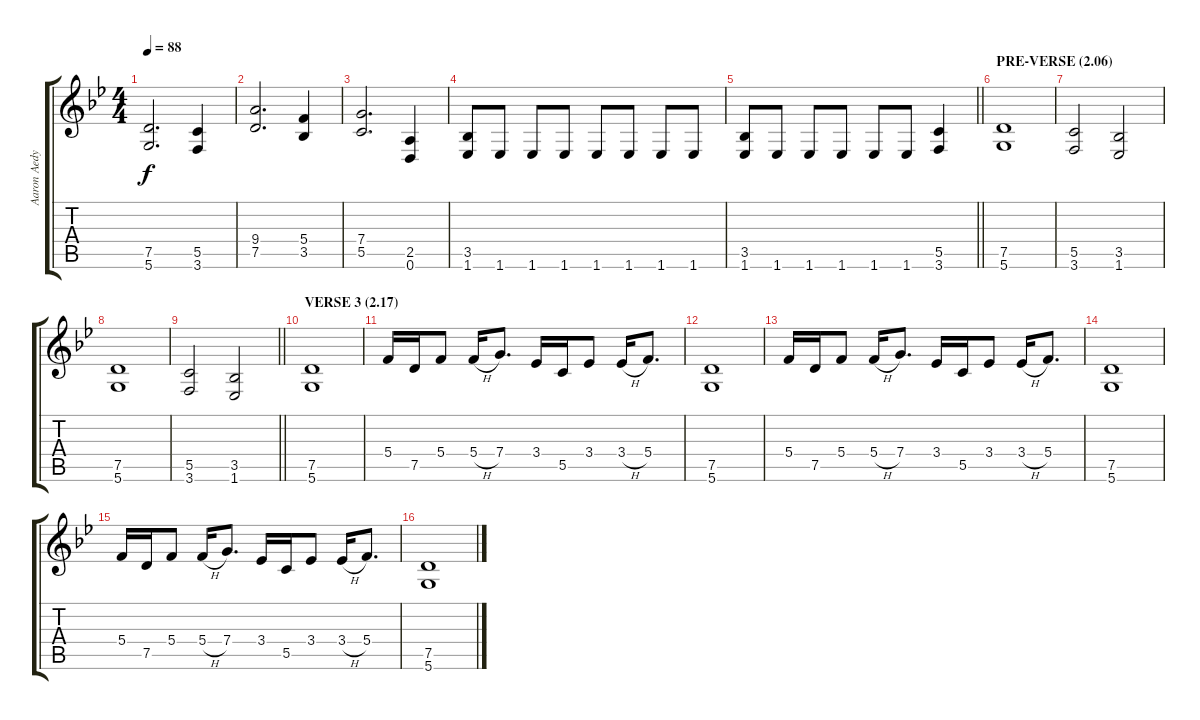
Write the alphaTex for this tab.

\track ("Aaron Aedy" "Aaron Aedy") {instrument distortionguitar}
\staff {score tabs}
\tuning (D4 A3 F3 C3 G2 D2) {hide}
\ts (4 4)
\tempo 88
\clef g2
\ks bb
(7.5 5.6).2{d dy f} (5.5 3.6).4 |
(9.4 7.5).2{d} (5.4 3.5).4 |
(7.4 5.5).2{d} (2.5 0.6).4 |
(3.5 1.6).8 1.6.8 1.6.8 1.6.8 1.6.8 1.6.8 1.6.8 1.6.8 |
\barLineRight lightlight
(3.5 1.6).8 1.6.8 1.6.8 1.6.8 1.6.8 1.6.8 (5.5 3.6).4 |
\section ("" "PRE-VERSE (2.06)")
(7.5 5.6).1 |
(5.5 3.6).2 (3.5 1.6).2 |
(7.5 5.6).1 |
\barLineRight lightlight
(5.5 3.6).2 (3.5 1.6).2 |
\section ("" "VERSE 3 (2.17)")
(7.5 5.6).1 |
5.4.16 7.5.16 5.4.8 5.4{h}.16 7.4.8{d} 3.4.16 5.5.16 3.4.8 3.4{h}.16 5.4.8{d} |
(7.5 5.6).1 |
5.4.16 7.5.16 5.4.8 5.4{h}.16 7.4.8{d} 3.4.16 5.5.16 3.4.8 3.4{h}.16 5.4.8{d} |
(7.5 5.6).1 |
5.4.16 7.5.16 5.4.8 5.4{h}.16 7.4.8{d} 3.4.16 5.5.16 3.4.8 3.4{h}.16 5.4.8{d} |
(7.5 5.6).1
